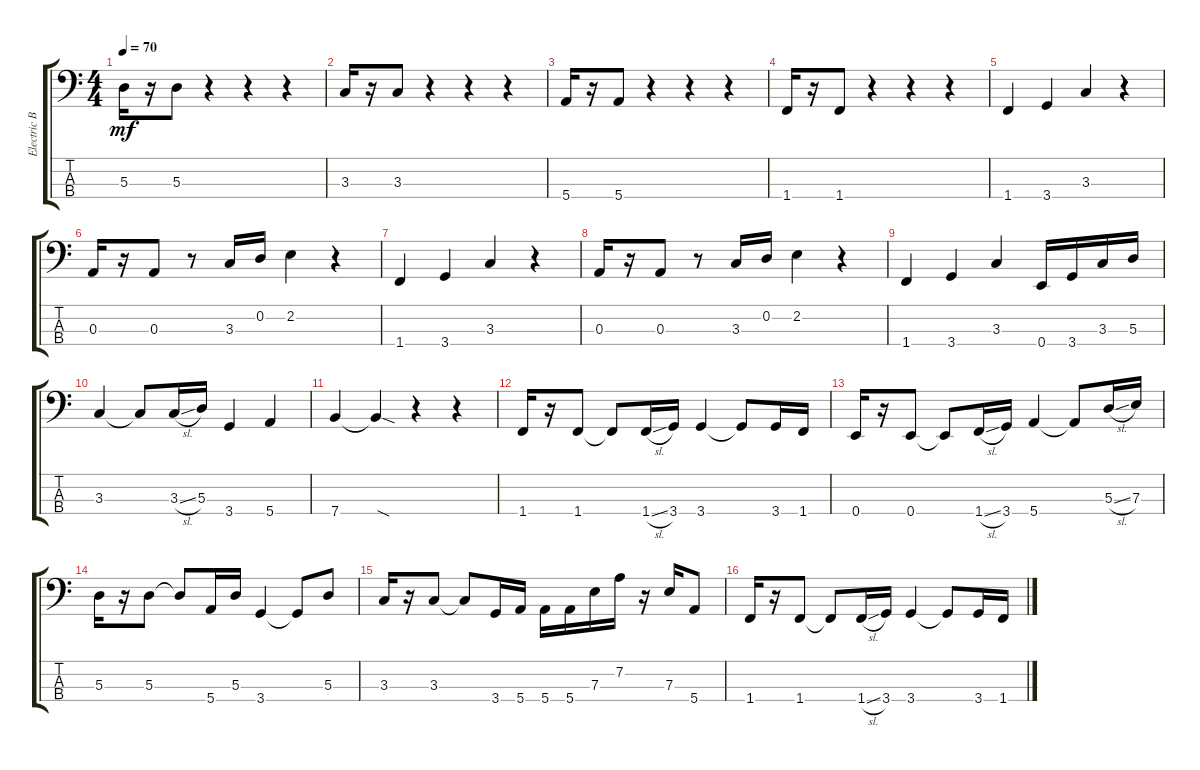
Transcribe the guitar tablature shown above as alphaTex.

\track ("Electric Bass" "Electric B") {instrument electricbassfinger}
\staff {score tabs}
\tuning (G2 D2 A1 E1) {hide}
\ts (4 4)
\tempo 70
\clef f4
\ks c
5.3.16{dy mf} r.16 5.3.8 r.4 r.4 r.4 |
3.3.16 r.16 3.3.8 r.4 r.4 r.4 |
5.4.16 r.16 5.4.8 r.4 r.4 r.4 |
1.4.16 r.16 1.4.8 r.4 r.4 r.4 |
1.4.4 3.4.4 3.3.4 r.4 |
0.3.16 r.16 0.3.8 r.8 3.3.16 0.2.16 2.2.4 r.4 |
1.4.4 3.4.4 3.3.4 r.4 |
0.3.16 r.16 0.3.8 r.8 3.3.16 0.2.16 2.2.4 r.4 |
1.4.4 3.4.4 3.3.4 0.4.16 3.4.16 3.3.16 5.3.16 |
3.3.4 3.3{t}.8 3.3{sl}.16 5.3.16 3.4.4 5.4.4 |
7.4.4 7.4{sod t}.4 r.4 r.4 |
1.4.16 r.16 1.4.8 1.4{t}.8 1.4{sl}.16 3.4.16 3.4.4 3.4{t}.8 3.4.16 1.4.16 |
0.4.16 r.16 0.4.8 0.4{t}.8 1.4{sl}.16 3.4.16 5.4.4 5.4{t}.8 5.3{sl}.16 7.3.16 |
5.3.16 r.16 5.3.8 5.3{t}.8 5.4.16 5.3.16 3.4.4 3.4{t}.8 5.3.8 |
3.3.16 r.16 3.3.8 3.3{t}.8 3.4.16 5.4.16 5.4.16 5.4.16 7.3.16 7.2.16 r.16 7.3.16 5.4.8 |
1.4.16 r.16 1.4.8 1.4{t}.8 1.4{sl}.16 3.4.16 3.4.4 3.4{t}.8 3.4.16 1.4.16
